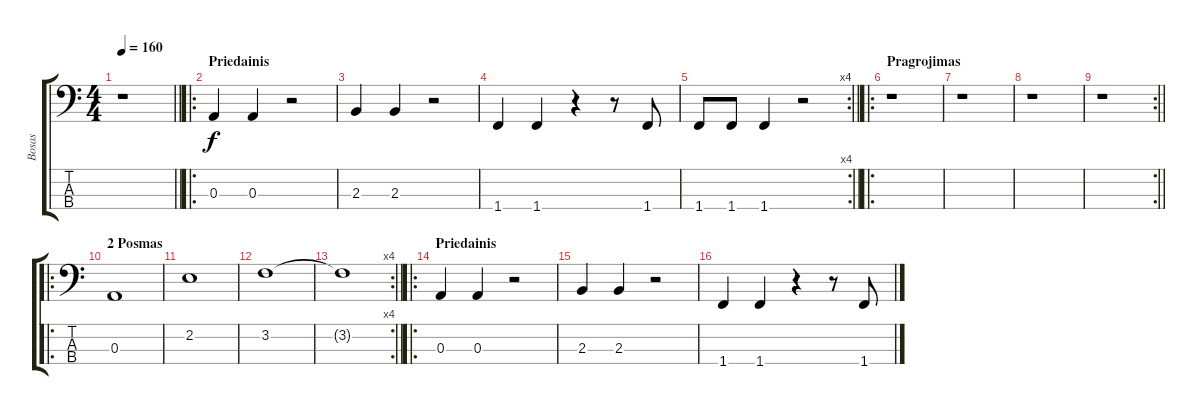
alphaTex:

\track ("Bosas" "Bosas") {instrument electricbassfinger}
\staff {score tabs}
\tuning (G2 D2 A1 E1) {hide}
\ts (4 4)
\tempo 160
\clef f4
\barLineRight lightlight
\ks c
r.1{dy f} |
\ro
\section ("" "Priedainis")
0.3.4 0.3.4 r.2 |
2.3.4 2.3.4 r.2 |
1.4.4 1.4.4 r.4 r.8 1.4.8 |
\rc 4
\barLineRight lightlight
1.4.8 1.4.8 1.4.4 r.2 |
\ro
\section ("" "Pragrojimas")
r.1 |
r.1 |
r.1 |
\rc 2
\barLineRight lightlight
r.1 |
\ro
\section ("" "2 Posmas")
0.3.1 |
2.2.1 |
3.2.1 |
\rc 4
\barLineRight lightlight
3.2{t}.1 |
\ro
\section ("" "Priedainis")
0.3.4 0.3.4 r.2 |
2.3.4 2.3.4 r.2 |
1.4.4 1.4.4 r.4 r.8 1.4.8
